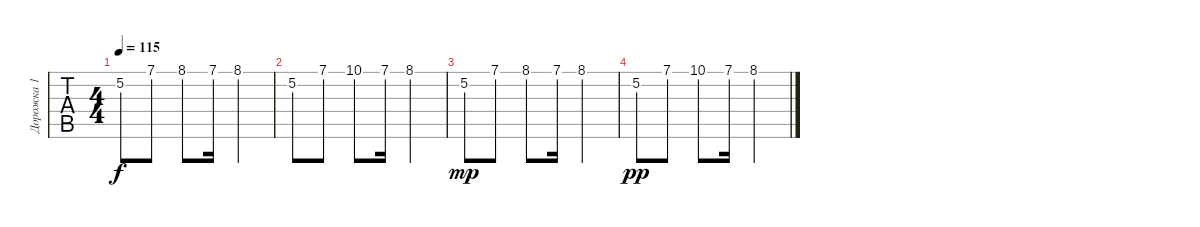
\track ("Дорожка 1" "Дорожка 1") {instrument acousticguitarsteel}
\staff {tabs}
\tuning (E4 B3 G3 D3 A2 E2) {hide}
\ts (4 4)
\tempo 115
\clef g2
\ks c
5.2.8{dy f instrument acousticgrandpiano} 7.1.8 8.1.8 7.1.16 8.1.4 |
5.2.8{instrument acousticgrandpiano} 7.1.8 10.1.8 7.1.16 8.1.4 |
5.2.8{dy mp instrument acousticgrandpiano} 7.1.8 8.1.8 7.1.16 8.1.4 |
5.2.8{dy pp instrument acousticgrandpiano} 7.1.8 10.1.8 7.1.16 8.1.4
